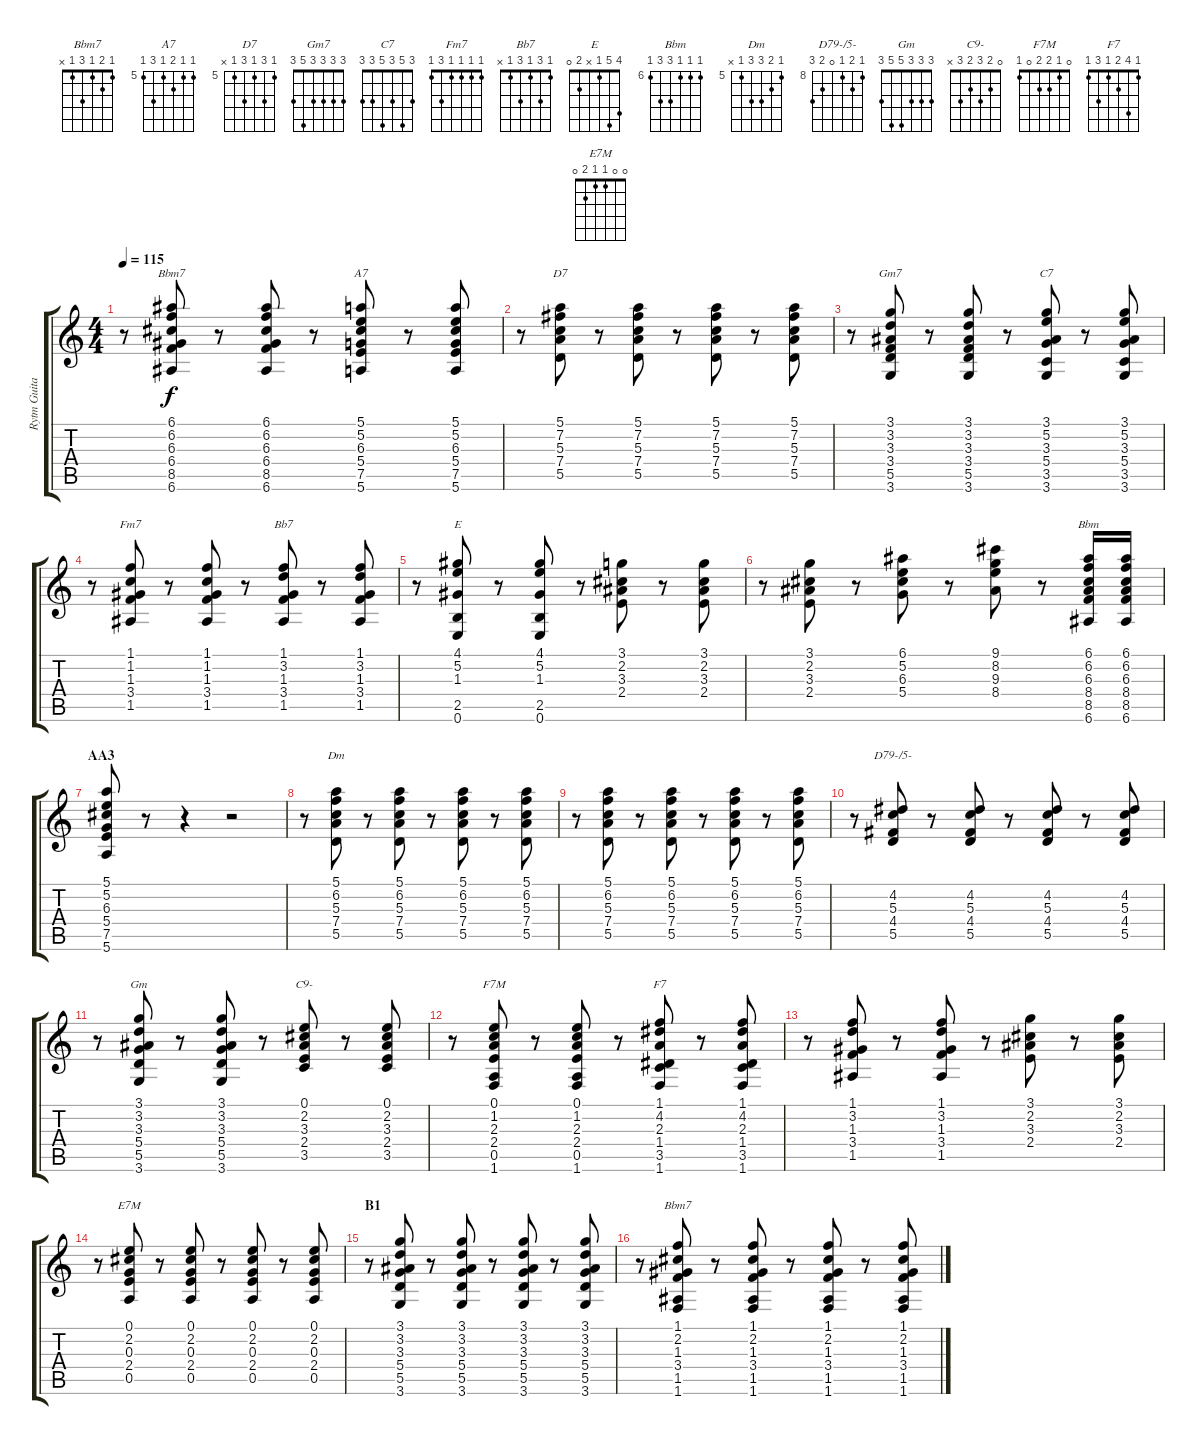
\track ("Rytm Guitar" "Rytm Guita") {instrument acousticguitarsteel}
\staff {score tabs}
\tuning (E4 B3 G3 D3 A2 E2) {hide}
\chord ("Bbm7" 6 6 6 6 8 6) {firstfret 6}
\chord ("A7" 5 5 6 5 7 5) {firstfret 5}
\chord ("D7" 5 7 5 7 5 x) {firstfret 5}
\chord ("Gm7" 3 3 3 3 5 3)
\chord ("C7" 3 5 3 5 3 3)
\chord ("Fm7" 1 1 1 1 3 1)
\chord ("Bb7" 1 3 1 3 1 x)
\chord ("E" 4 5 1 x 2 0)
\chord ("Bbm" 6 6 6 8 8 6) {firstfret 6}
\chord ("Dm" 5 6 7 7 5 x) {firstfret 5}
\chord ("D79-/5-" 8 9 8 0 9 10) {firstfret 8}
\chord ("Gm" 3 3 3 5 5 3)
\chord ("C9-" 0 2 3 2 3 x)
\chord ("F7M" 0 1 2 2 0 1)
\chord ("F7" 1 4 2 1 3 1)
\chord ("E7M" 0 0 1 1 2 0)
\chord ("Bbm7" 1 2 1 3 1 x)
\ts (4 4)
\tempo 115
\clef g2
\ks c
r.8{dy f} (6.1 6.2 6.3 6.4 8.5 6.6).8{ch "Bbm7"} r.8 (6.1 6.2 6.3 6.4 8.5 6.6).8 r.8 (5.1 5.2 6.3 5.4 7.5 5.6).8{ch "A7"} r.8 (5.1 5.2 6.3 5.4 7.5 5.6).8 |
r.8 (5.1 7.2 5.3 7.4 5.5).8{ch "D7"} r.8 (5.1 7.2 5.3 7.4 5.5).8 r.8 (5.1 7.2 5.3 7.4 5.5).8 r.8 (5.1 7.2 5.3 7.4 5.5).8 |
r.8 (3.1 3.2 3.3 3.4 5.5 3.6).8{ch "Gm7"} r.8 (3.1 3.2 3.3 3.4 5.5 3.6).8 r.8 (3.1 5.2 3.3 5.4 3.5 3.6).8{ch "C7"} r.8 (3.1 5.2 3.3 5.4 3.5 3.6).8 |
r.8 (1.1 1.2 1.3 3.4 1.5).8{ch "Fm7"} r.8 (1.1 1.2 1.3 3.4 1.5).8 r.8 (1.1 3.2 1.3 3.4 1.5).8{ch "Bb7"} r.8 (1.1 3.2 1.3 3.4 1.5).8 |
r.8 (4.1 5.2 1.3 2.5 0.6).8{ch "E"} r.8 (4.1 5.2 1.3 2.5 0.6).8 r.8 (3.1 2.2 3.3 2.4).8 r.8 (3.1 2.2 3.3 2.4).8 |
r.8 (3.1 2.2 3.3 2.4).8 r.8 (6.1 5.2 6.3 5.4).8 r.8 (9.1 8.2 9.3 8.4).8 r.8 (6.1 6.2 6.3 8.4 8.5 6.6).16{ch "Bbm"} (6.1 6.2 6.3 8.4 8.5 6.6).16 |
\section ("" "AA3")
(5.1 5.2 6.3 5.4 7.5 5.6).8 r.8 r.4 r.2 |
r.8 (5.1 6.2 5.3 7.4 5.5).8{ch "Dm"} r.8 (5.1 6.2 5.3 7.4 5.5).8 r.8 (5.1 6.2 5.3 7.4 5.5).8 r.8 (5.1 6.2 5.3 7.4 5.5).8 |
r.8 (5.1 6.2 5.3 7.4 5.5).8 r.8 (5.1 6.2 5.3 7.4 5.5).8 r.8 (5.1 6.2 5.3 7.4 5.5).8 r.8 (5.1 6.2 5.3 7.4 5.5).8 |
r.8 (4.2 5.3 4.4 5.5).8{ch "D79-/5-"} r.8 (4.2 5.3 4.4 5.5).8 r.8 (4.2 5.3 4.4 5.5).8 r.8 (4.2 5.3 4.4 5.5).8 |
r.8 (3.1 3.2 3.3 5.4 5.5 3.6).8{ch "Gm"} r.8 (3.1 3.2 3.3 5.4 5.5 3.6).8 r.8 (0.1 2.2 3.3 2.4 3.5).8{ch "C9-"} r.8 (0.1 2.2 3.3 2.4 3.5).8 |
r.8 (0.1 1.2 2.3 2.4 0.5 1.6).8{ch "F7M"} r.8 (0.1 1.2 2.3 2.4 0.5 1.6).8 r.8 (1.1 4.2 2.3 1.4 3.5 1.6).8{ch "F7"} r.8 (1.1 4.2 2.3 1.4 3.5 1.6).8 |
r.8 (1.1 3.2 1.3 3.4 1.5).8 r.8 (1.1 3.2 1.3 3.4 1.5).8 r.8 (3.1 2.2 3.3 2.4).8 r.8 (3.1 2.2 3.3 2.4).8 |
r.8 (0.1 2.2 0.3 2.4 0.5).8{ch "E7M"} r.8 (0.1 2.2 0.3 2.4 0.5).8 r.8 (0.1 2.2 0.3 2.4 0.5).8 r.8 (0.1 2.2 0.3 2.4 0.5).8 |
\section ("" "B1")
r.8 (3.1 3.2 3.3 5.4 5.5 3.6).8 r.8 (3.1 3.2 3.3 5.4 5.5 3.6).8 r.8 (3.1 3.2 3.3 5.4 5.5 3.6).8 r.8 (3.1 3.2 3.3 5.4 5.5 3.6).8 |
r.8 (1.1 2.2 1.3 3.4 1.5 1.6).8{ch "Bbm7"} r.8 (1.1 2.2 1.3 3.4 1.5 1.6).8 r.8 (1.1 2.2 1.3 3.4 1.5 1.6).8 r.8 (1.1 2.2 1.3 3.4 1.5 1.6).8
